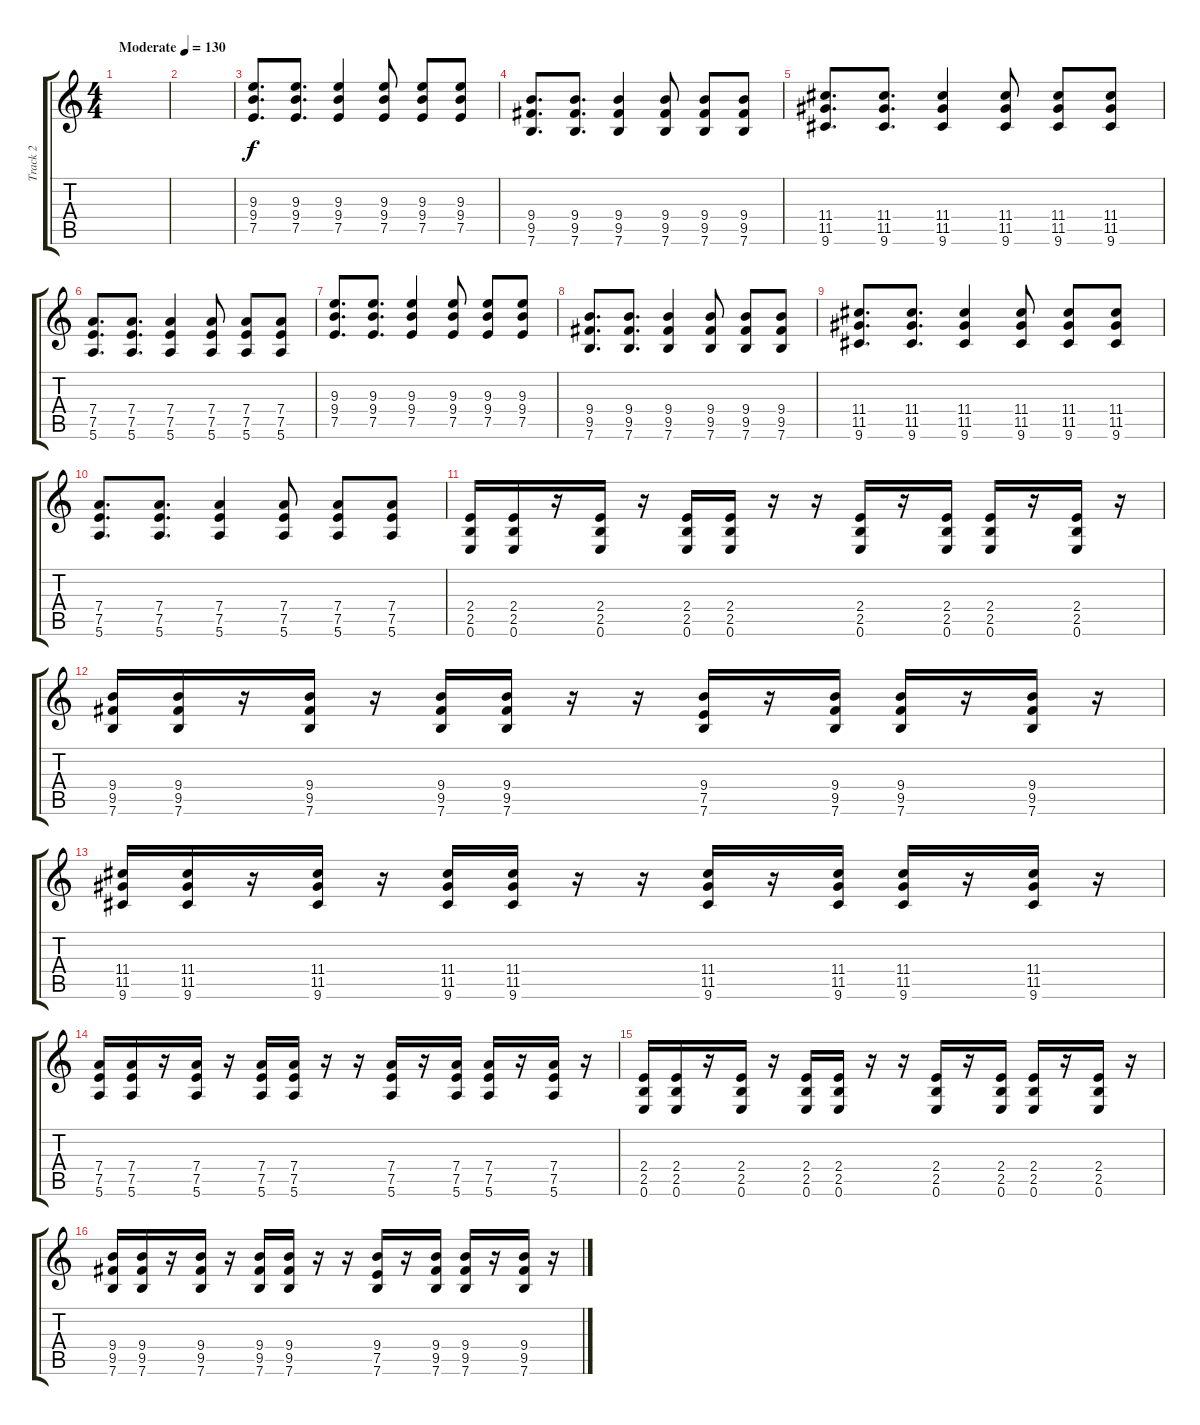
\track ("Track 2" "Track 2") {instrument overdrivenguitar bank 255}
\staff {score tabs}
\tuning (E4 B3 G3 D3 A2 E2) {hide}
\ts (4 4)
\tempo (130 "Moderate")
\clef g2
\ks c
|
|
(9.3 9.4 7.5).8{d} (9.3 9.4 7.5).8{d} (9.3 9.4 7.5).4 (9.3 9.4 7.5).8 (9.3 9.4 7.5).8 (9.3 9.4 7.5).8 |
(9.4 9.5 7.6).8{d} (9.4 9.5 7.6).8{d} (9.4 9.5 7.6).4 (9.4 9.5 7.6).8 (9.4 9.5 7.6).8 (9.4 9.5 7.6).8 |
(11.4 11.5 9.6).8{d} (11.4 11.5 9.6).8{d} (11.4 11.5 9.6).4 (11.4 11.5 9.6).8 (11.4 11.5 9.6).8 (11.4 11.5 9.6).8 |
(7.4 7.5 5.6).8{d} (7.4 7.5 5.6).8{d} (7.4 7.5 5.6).4 (7.4 7.5 5.6).8 (7.4 7.5 5.6).8 (7.4 7.5 5.6).8 |
(9.3 9.4 7.5).8{d} (9.3 9.4 7.5).8{d} (9.3 9.4 7.5).4 (9.3 9.4 7.5).8 (9.3 9.4 7.5).8 (9.3 9.4 7.5).8 |
(9.4 9.5 7.6).8{d} (9.4 9.5 7.6).8{d} (9.4 9.5 7.6).4 (9.4 9.5 7.6).8 (9.4 9.5 7.6).8 (9.4 9.5 7.6).8 |
(11.4 11.5 9.6).8{d} (11.4 11.5 9.6).8{d} (11.4 11.5 9.6).4 (11.4 11.5 9.6).8 (11.4 11.5 9.6).8 (11.4 11.5 9.6).8 |
(7.4 7.5 5.6).8{d} (7.4 7.5 5.6).8{d} (7.4 7.5 5.6).4 (7.4 7.5 5.6).8 (7.4 7.5 5.6).8 (7.4 7.5 5.6).8 |
(2.4 2.5 0.6).16 (2.4 2.5 0.6).16 r.16 (2.4 2.5 0.6).16 r.16 (2.4 2.5 0.6).16 (2.4 2.5 0.6).16 r.16 r.16 (2.4 2.5 0.6).16 r.16 (2.4 2.5 0.6).16 (2.4 2.5 0.6).16 r.16 (2.4 2.5 0.6).16 r.16 |
(9.4 9.5 7.6).16 (9.4 9.5 7.6).16 r.16 (9.4 9.5 7.6).16 r.16 (9.4 9.5 7.6).16 (9.4 9.5 7.6).16 r.16 r.16 (9.4 7.5 7.6).16 r.16 (9.4 9.5 7.6).16 (9.4 9.5 7.6).16 r.16 (9.4 9.5 7.6).16 r.16 |
(11.4 11.5 9.6).16 (11.4 11.5 9.6).16 r.16 (11.4 11.5 9.6).16 r.16 (11.4 11.5 9.6).16 (11.4 11.5 9.6).16 r.16 r.16 (11.4 11.5 9.6).16 r.16 (11.4 11.5 9.6).16 (11.4 11.5 9.6).16 r.16 (11.4 11.5 9.6).16 r.16 |
(7.4 7.5 5.6).16 (7.4 7.5 5.6).16 r.16 (7.4 7.5 5.6).16 r.16 (7.4 7.5 5.6).16 (7.4 7.5 5.6).16 r.16 r.16 (7.4 7.5 5.6).16 r.16 (7.4 7.5 5.6).16 (7.4 7.5 5.6).16 r.16 (7.4 7.5 5.6).16 r.16 |
(2.4 2.5 0.6).16 (2.4 2.5 0.6).16 r.16 (2.4 2.5 0.6).16 r.16 (2.4 2.5 0.6).16 (2.4 2.5 0.6).16 r.16 r.16 (2.4 2.5 0.6).16 r.16 (2.4 2.5 0.6).16 (2.4 2.5 0.6).16 r.16 (2.4 2.5 0.6).16 r.16 |
(9.4 9.5 7.6).16 (9.4 9.5 7.6).16 r.16 (9.4 9.5 7.6).16 r.16 (9.4 9.5 7.6).16 (9.4 9.5 7.6).16 r.16 r.16 (9.4 7.5 7.6).16 r.16 (9.4 9.5 7.6).16 (9.4 9.5 7.6).16 r.16 (9.4 9.5 7.6).16 r.16
